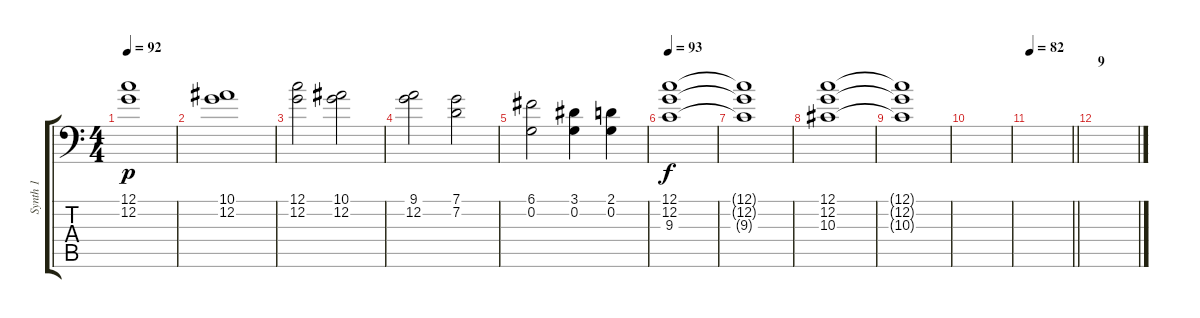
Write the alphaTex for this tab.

\track ("Synth 1" "Synth 1") {instrument synthstrings1}
\staff {score tabs}
\tuning (C4 G3 Eb3 Bb2 F2 Bb1) {hide}
\ts (4 4)
\tempo 92
\clef f4
\ks c
(12.1 12.2).1{dy p} |
(10.1 12.2).1 |
(12.1 12.2).2 (10.1 12.2).2 |
(9.1 12.2).2 (7.1 7.2).2 |
(6.1 0.2).2 (3.1 0.2).4 (2.1 0.2).4 |
\tempo 93
(12.1 12.2 9.3).1{dy f} |
(12.1{t} 12.2{t} 9.3{t}).1 |
(12.1 12.2 10.3).1 |
(12.1{t} 12.2{t} 10.3{t}).1 |
|
\tempo 82
\barLineRight lightlight
|
\section ("" "9")
